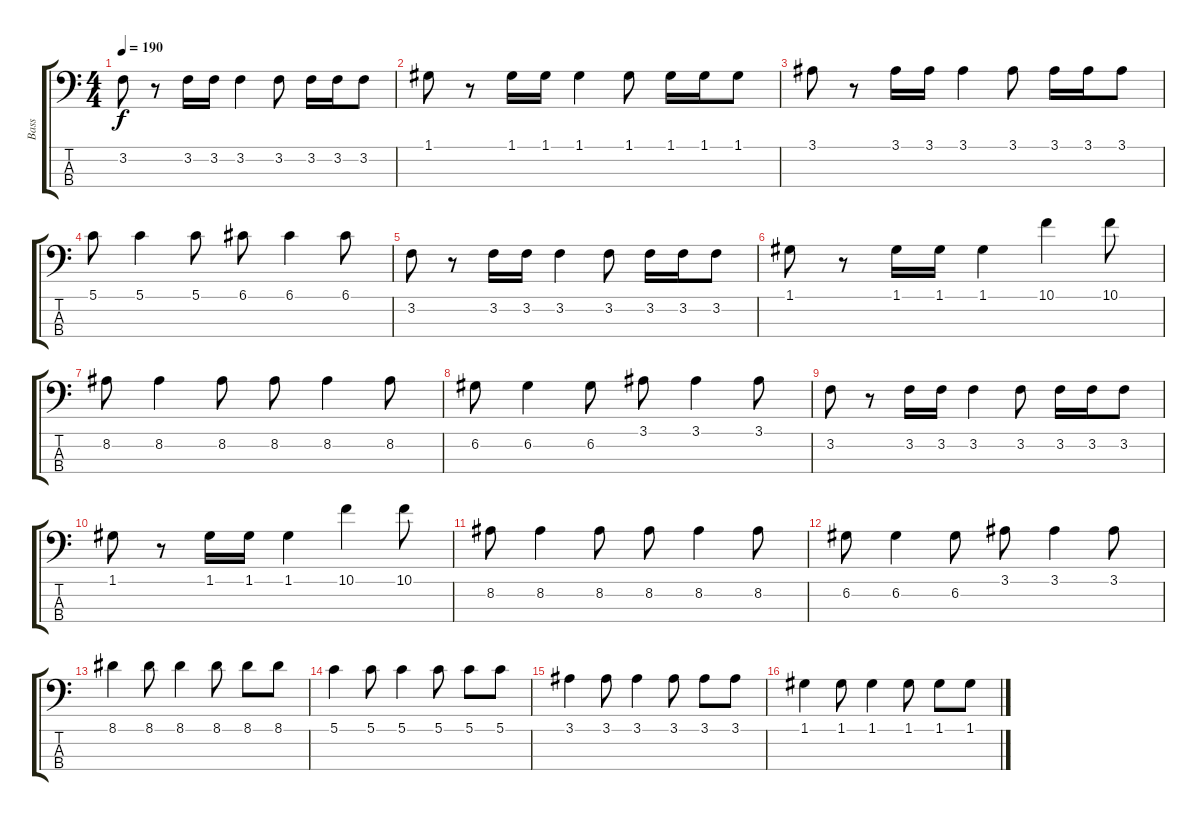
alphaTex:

\track ("Bass" "Bass") {instrument electricbasspick}
\staff {score tabs}
\tuning (G2 D2 A1 E1) {hide}
\ts (4 4)
\tempo 190
\clef f4
\ks c
3.2.8{dy f} r.8 3.2.16 3.2.16 3.2.4 3.2.8 3.2.16 3.2.16 3.2.8 |
1.1.8 r.8 1.1.16 1.1.16 1.1.4 1.1.8 1.1.16 1.1.16 1.1.8 |
3.1.8 r.8 3.1.16 3.1.16 3.1.4 3.1.8 3.1.16 3.1.16 3.1.8 |
5.1.8 5.1.4 5.1.8 6.1.8 6.1.4 6.1.8 |
3.2.8 r.8 3.2.16 3.2.16 3.2.4 3.2.8 3.2.16 3.2.16 3.2.8 |
1.1.8 r.8 1.1.16 1.1.16 1.1.4 10.1.4 10.1.8 |
8.2.8 8.2.4 8.2.8 8.2.8 8.2.4 8.2.8 |
6.2.8 6.2.4 6.2.8 3.1.8 3.1.4 3.1.8 |
3.2.8 r.8 3.2.16 3.2.16 3.2.4 3.2.8 3.2.16 3.2.16 3.2.8 |
1.1.8 r.8 1.1.16 1.1.16 1.1.4 10.1.4 10.1.8 |
8.2.8 8.2.4 8.2.8 8.2.8 8.2.4 8.2.8 |
6.2.8 6.2.4 6.2.8 3.1.8 3.1.4 3.1.8 |
8.1.4 8.1.8 8.1.4 8.1.8 8.1.8 8.1.8 |
5.1.4 5.1.8 5.1.4 5.1.8 5.1.8 5.1.8 |
3.1.4 3.1.8 3.1.4 3.1.8 3.1.8 3.1.8 |
1.1.4 1.1.8 1.1.4 1.1.8 1.1.8 1.1.8
